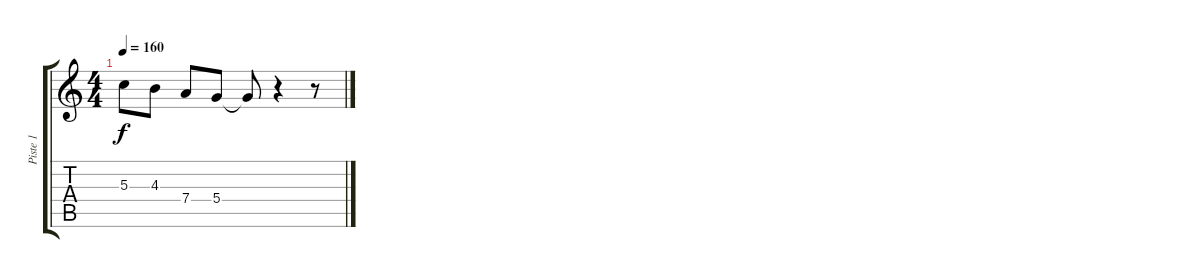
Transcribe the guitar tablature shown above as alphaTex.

\track ("Piste 1" "Piste 1") {instrument distortionguitar}
\staff {score tabs}
\tuning (E4 B3 G3 D3 A2 E2) {hide}
\ts (4 4)
\tempo 160
\clef g2
\ks c
5.3.8{dy f} 4.3.8 7.4.8 5.4.8 5.4{t}.8 r.4 r.8
